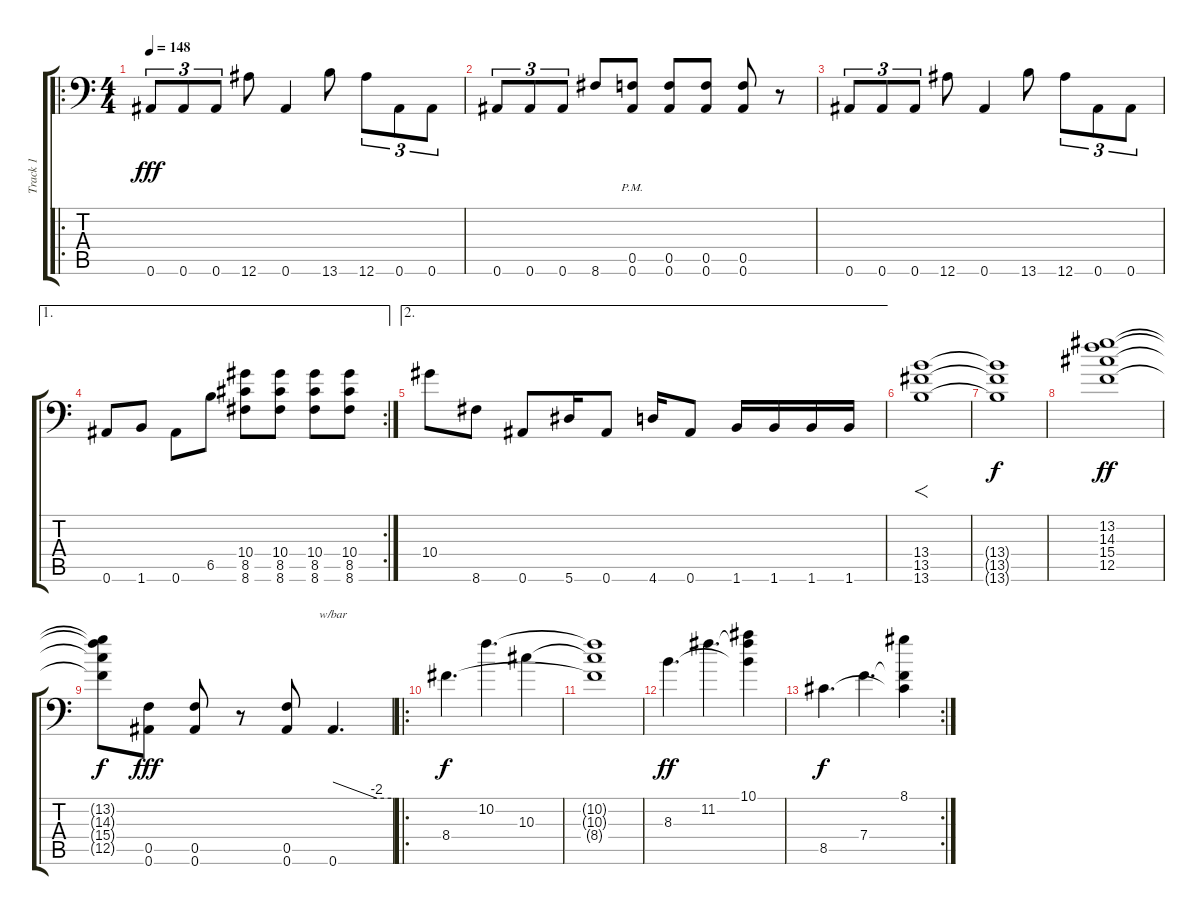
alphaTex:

\track ("Track 1" "Track 1") {instrument distortionguitar}
\staff {score tabs}
\tuning (C4 G3 Eb3 Bb2 F2 Bb1) {hide}
\ro
\ts (4 4)
\tempo 148
\clef f4
\ks c
0.6.8{tu (3 2) dy fff} 0.6.8{tu (3 2)} 0.6.8{tu (3 2)} 12.6.8 0.6.4 13.6.8 12.6.8{tu (3 2)} 0.6.8{tu (3 2)} 0.6.8{tu (3 2)} |
0.6.8{tu (3 2)} 0.6.8{tu (3 2)} 0.6.8{tu (3 2)} 8.6.8 (0.5{pm} 0.6{pm}).8 (0.5 0.6).8 (0.5 0.6).8 (0.5 0.6).8 r.8 |
0.6.8{tu (3 2)} 0.6.8{tu (3 2)} 0.6.8{tu (3 2)} 12.6.8 0.6.4 13.6.8 12.6.8{tu (3 2)} 0.6.8{tu (3 2)} 0.6.8{tu (3 2)} |
\ae 1
\rc 2
0.6.8 1.6.8 0.6.8 6.5.8 (10.4 8.5 8.6).8 (10.4 8.5 8.6).8 (10.4 8.5 8.6).8 (10.4 8.5 8.6).8 |
\ae 2
10.4.8 8.6.8 0.6.8 5.6.16 0.6.8 4.6.16 0.6.8 1.6.16 1.6.16 1.6.16 1.6.16 |
(13.4 13.5 13.6).1{f} |
(13.4{t} 13.5{t} 13.6{t}).1{dy f} |
(13.2 14.3 15.4 12.5).1{dy ff} |
(13.2{t} 14.3{t} 15.4{t} 12.5{t}).8{dy f} (0.5 0.6).8{dy fff} (0.5 0.6).8 r.8 (0.5 0.6).8 0.6.4{d tbe (custom default 0 0 45 -8 60 -8)} |
\ro
8.4.4{d dy f} 10.2.4{d} 10.3.4 |
(10.2{t} 10.3{t} 8.4{t}).1 |
8.3.4{d dy ff} 11.2.4{d} (10.1 11.2{t} 8.3{t}).4 |
\rc 2
8.5.4{d dy f} 7.4.4{d} (8.1 7.4{t} 8.5{t}).4
